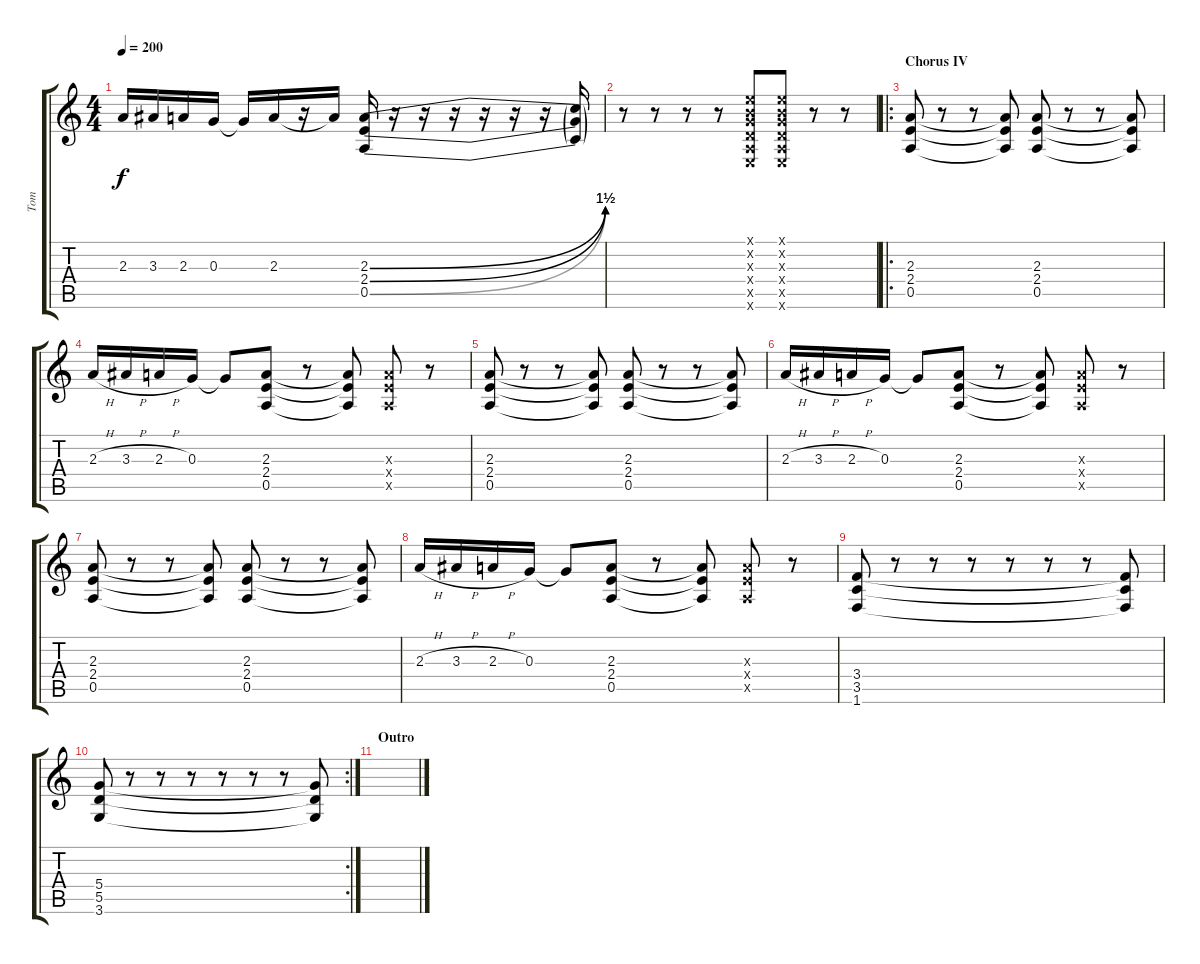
\track ("Tom" "Tom") {instrument distortionguitar}
\staff {score tabs}
\tuning (E4 B3 G3 D3 A2 E2) {hide}
\ts (4 4)
\tempo 200
\clef g2
\ks c
2.3.16{dy f} 3.3.16 2.3.16 0.3.16 0.3{t}.16 2.3.16 r.16 2.3{t}.16 (2.3{be (bend 0 0 60 6)} 2.4{be (bend 0 0 60 6)} 0.5{be (bend 0 0 60 6)}).16{instrument distortionguitar} r.16 r.16 r.16 r.16 r.16 r.16 (2.3{t} 2.4{t} 0.5{t}).16 |
r.8 r.8 r.8 r.8 (0.1{x} 0.2{x} 0.3{x} 0.4{x} 0.5{x} 0.6{x}).8{volume 13} (0.1{x} 0.2{x} 0.3{x} 0.4{x} 0.5{x} 0.6{x}).8 r.8 r.8 |
\ro
\section ("" "Chorus IV")
(2.3 2.4 0.5).8 r.8 r.8 (2.3{t} 2.4{t} 0.5{t}).8 (2.3 2.4 0.5).8 r.8 r.8 (2.3{t} 2.4{t} 0.5{t}).8 |
2.3{h}.16 3.3{h}.16 2.3{h}.16 0.3.16 0.3{t}.8 (2.3 2.4 0.5).8 r.8 (2.3{t} 2.4{t} 0.5{t}).8 (2.3{x} 2.4{x} 0.5{x}).8 r.8 |
(2.3 2.4 0.5).8 r.8 r.8 (2.3{t} 2.4{t} 0.5{t}).8 (2.3 2.4 0.5).8 r.8 r.8 (2.3{t} 2.4{t} 0.5{t}).8 |
2.3{h}.16 3.3{h}.16 2.3{h}.16 0.3.16 0.3{t}.8 (2.3 2.4 0.5).8 r.8 (2.3{t} 2.4{t} 0.5{t}).8 (2.3{x} 2.4{x} 0.5{x}).8 r.8 |
(2.3 2.4 0.5).8 r.8 r.8 (2.3{t} 2.4{t} 0.5{t}).8 (2.3 2.4 0.5).8 r.8 r.8 (2.3{t} 2.4{t} 0.5{t}).8 |
2.3{h}.16 3.3{h}.16 2.3{h}.16 0.3.16 0.3{t}.8 (2.3 2.4 0.5).8 r.8 (2.3{t} 2.4{t} 0.5{t}).8 (2.3{x} 2.4{x} 0.5{x}).8 r.8 |
(3.4 3.5 1.6).8 r.8 r.8 r.8 r.8 r.8 r.8 (3.4{t} 3.5{t} 1.6{t}).8 |
\rc 2
(5.4 5.5 3.6).8 r.8 r.8 r.8 r.8 r.8 r.8 (5.4{t} 5.5{t} 3.6{t}).8 |
\section ("" "Outro")
